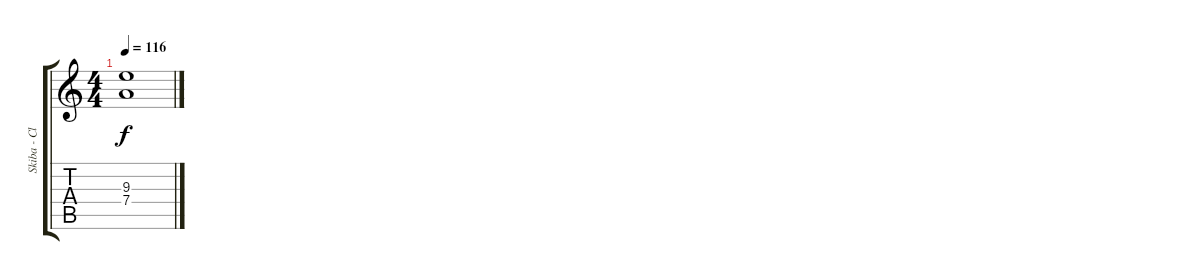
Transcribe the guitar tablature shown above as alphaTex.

\track ("Skiba - Clean" "Skiba - Cl") {instrument electricguitarclean}
\staff {score tabs}
\tuning (E4 B3 G3 D3 A2 E2) {hide}
\ts (4 4)
\tempo 116
\clef g2
\ks c
(9.3{t} 7.4{t}).1{dy f}
